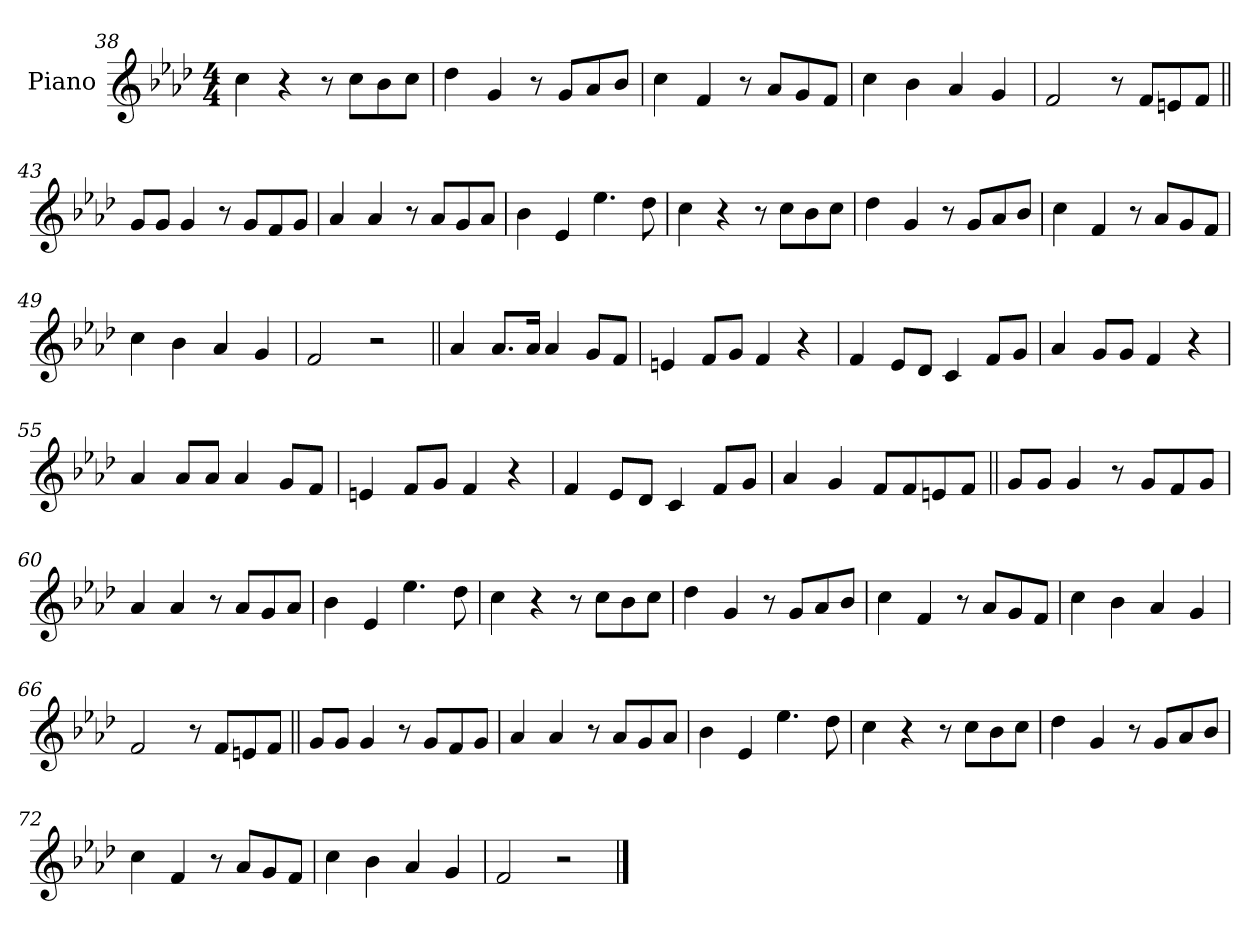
**kern
*part1
*staff1
*I"Piano
*I'Pno.
*clefG2
*k[b-e-a-d-]
*M4/4
=38
4cc
4r
8r
8ccL
8b-
8ccJ
=39
4dd-
4g
8r
8gL
8a-
8b-J
=40
4cc
4f
8r
8a-L
8g
8fJ
=41
4cc
4b-
4a-
4g
=42
2f
8r
8fL
8en
8fJ
=43||
8gL
8gJ
4g
8r
8gL
8f
8gJ
=44
4a-
4a-
8r
8a-L
8g
8a-J
=45
4b-
4e-
4.ee-
8dd-
=46
4cc
4r
8r
8ccL
8b-
8ccJ
=47
4dd-
4g
8r
8gL
8a-
8b-J
=48
4cc
4f
8r
8a-L
8g
8fJ
=49
4cc
4b-
4a-
4g
=50
2f
2r
=51||
4a-
8.a-L
16a-Jk
4a-
8gL
8fJ
=52
4en
8fL
8gJ
4f
4r
=53
4f
8e-L
8d-J
4c
8fL
8gJ
=54
4a-
8gL
8gJ
4f
4r
=55
4a-
8a-L
8a-J
4a-
8gL
8fJ
=56
4en
8fL
8gJ
4f
4r
=57
4f
8e-L
8d-J
4c
8fL
8gJ
=58
4a-
4g
8fL
8f
8en
8fJ
=59||
8gL
8gJ
4g
8r
8gL
8f
8gJ
=60
4a-
4a-
8r
8a-L
8g
8a-J
=61
4b-
4e-
4.ee-
8dd-
=62
4cc
4r
8r
8ccL
8b-
8ccJ
=63
4dd-
4g
8r
8gL
8a-
8b-J
=64
4cc
4f
8r
8a-L
8g
8fJ
=65
4cc
4b-
4a-
4g
=66
2f
8r
8fL
8en
8fJ
=67||
8gL
8gJ
4g
8r
8gL
8f
8gJ
=68
4a-
4a-
8r
8a-L
8g
8a-J
=69
4b-
4e-
4.ee-
8dd-
=70
4cc
4r
8r
8ccL
8b-
8ccJ
=71
4dd-
4g
8r
8gL
8a-
8b-J
=72
4cc
4f
8r
8a-L
8g
8fJ
=73
4cc
4b-
4a-
4g
=74
2f
2r
==
*-
